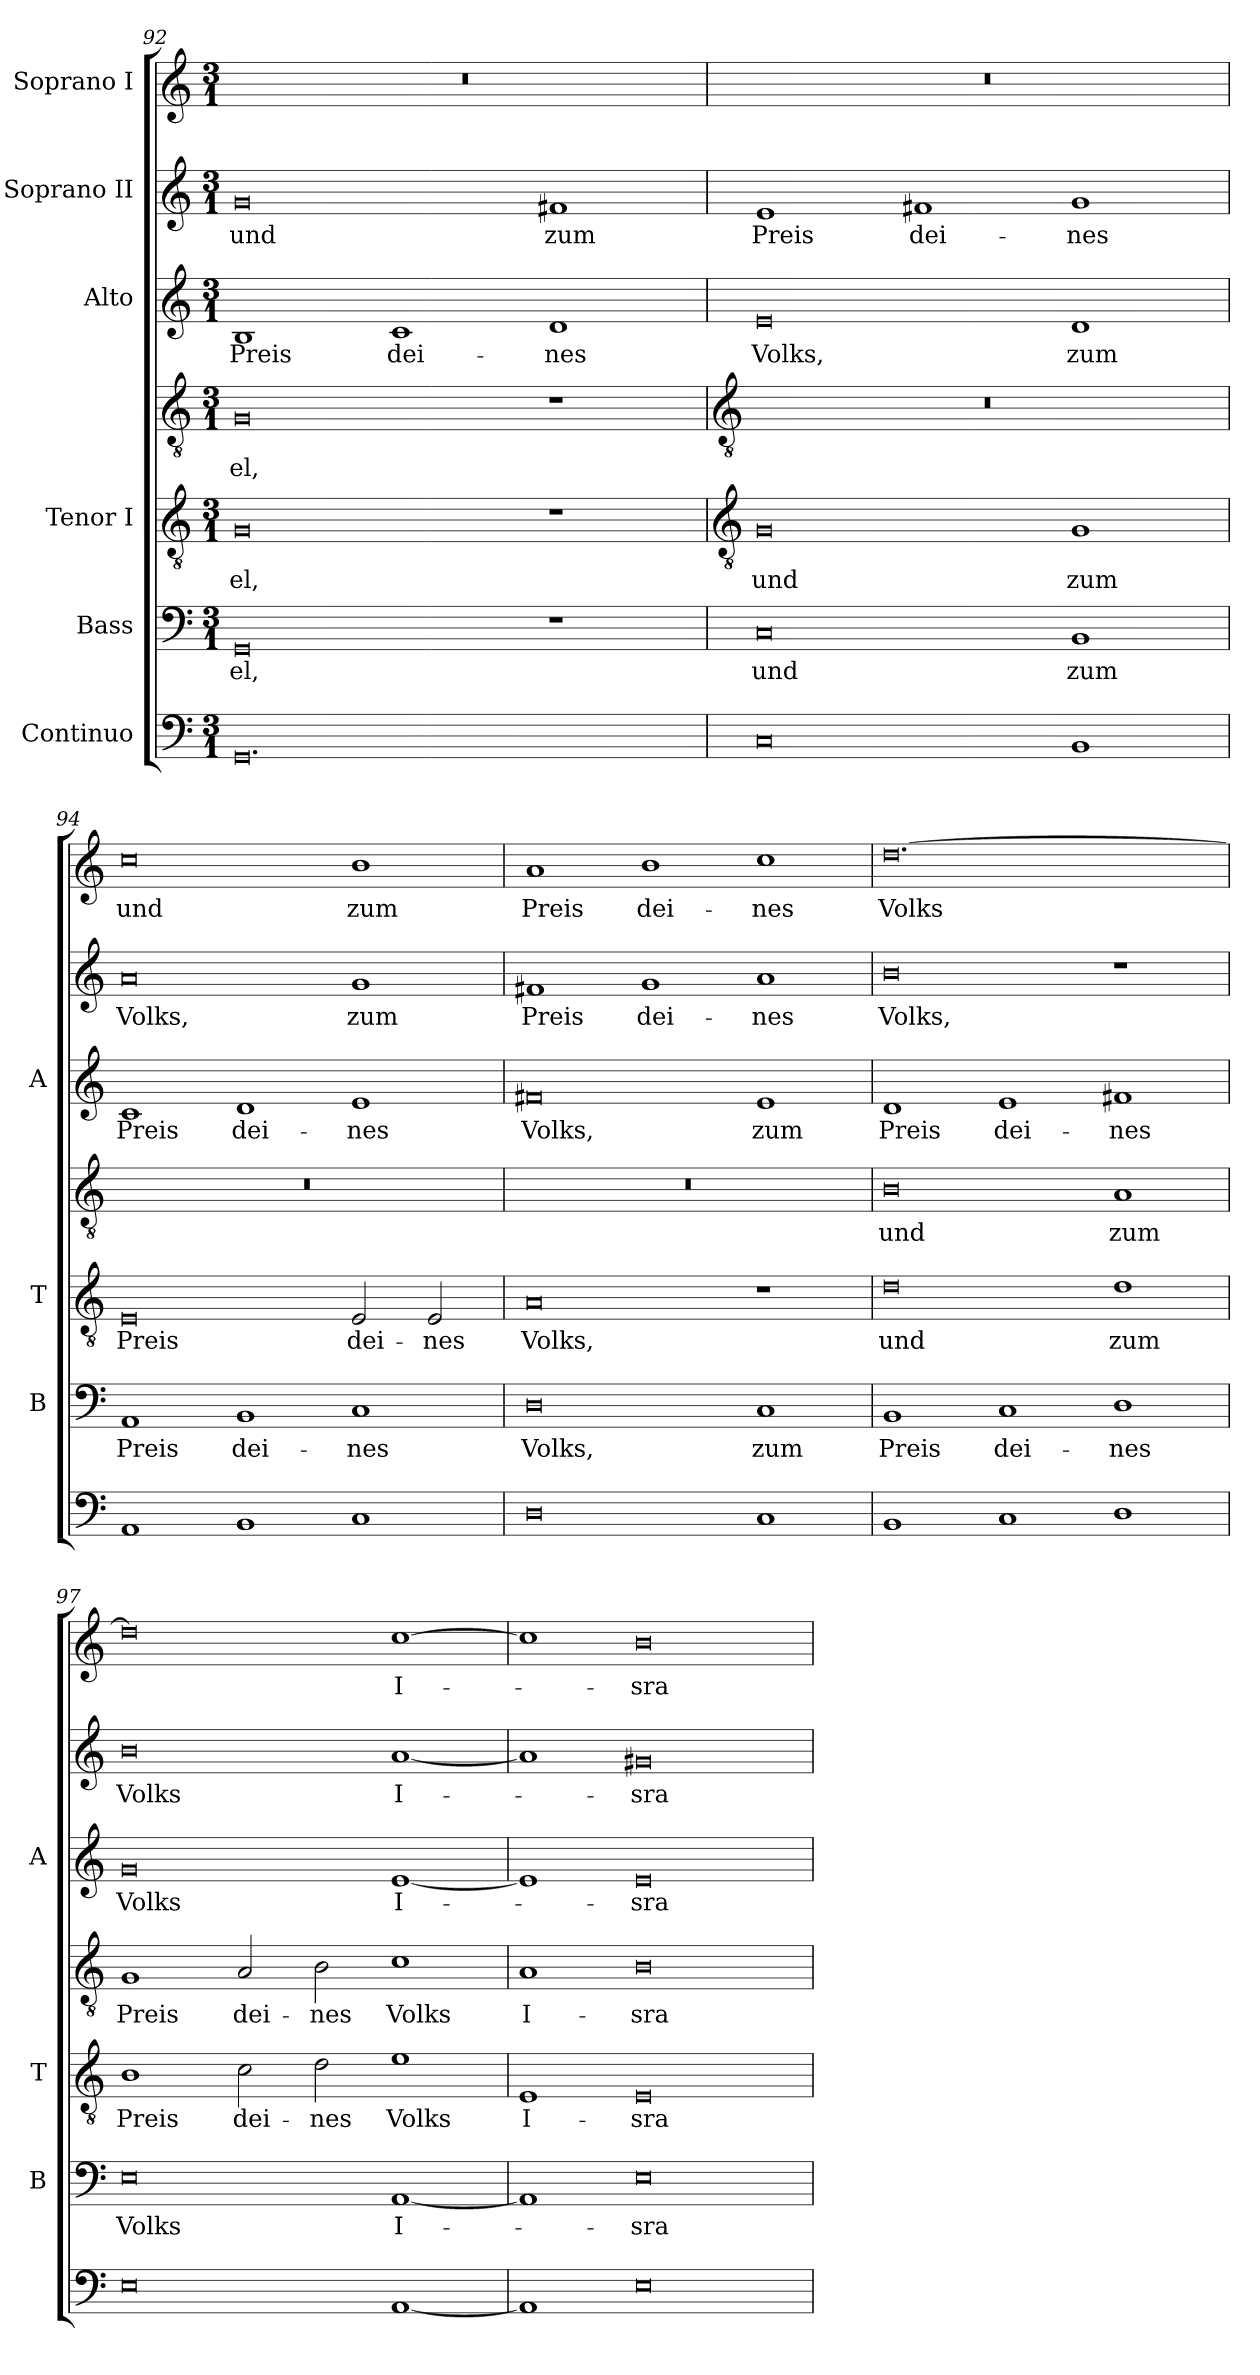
**kern	**kern	**text	**kern	**text	**kern	**text	**kern	**text	**kern	**text	**kern	**text
*part6	*part5	*part5	*part4	*part4	*part4	*part4	*part3	*part3	*part2	*part2	*part1	*part1
*staff7	*staff6	*staff6	*staff5	*staff5	*staff4	*staff4	*staff3	*staff3	*staff2	*staff2	*staff1	*staff1
*I"Continuo	*I"Bass	*	*I"Tenor I	*	*	*	*I"Alto	*	*I"Soprano II	*	*I"Soprano I	*
*	*I'B	*	*I'T	*	*	*	*I'A	*	*	*	*	*
*clefF4	*clefF4	*	*clefGv2	*	*clefGv2	*	*clefG2	*	*clefG2	*	*clefG2	*
*k[]	*k[]	*	*k[]	*	*k[]	*	*k[]	*	*k[]	*	*k[]	*
*C:	*C:	*	*C:	*	*C:	*	*C:	*	*C:	*	*C:	*
*M3/1	*M3/1	*	*M3/1	*	*M3/1	*	*M3/1	*	*M3/1	*	*M3/1	*
=92	=92	=92	=92	=92	=92	=92	=92	=92	=92	=92	=92	=92
!	!	!LO:LY:b	!	!LO:LY:b	!	!LO:LY:b	!	!LO:LY:b	!	!LO:LY:b	!LO:N:vis=0	!
0.GG	0GG	-el,	0G	el,	0G	-el,	1B	Preis	0g	und	0.r	.
!	!	!	!	!	!	!	!	!LO:LY:b	!	!	!	!
.	.	.	.	.	.	.	1c	dei-	.	.	.	.
!	!	!	!	!	!	!	!	!LO:LY:b	!	!LO:LY:b	!	!
.	1r	.	1r	.	1r	.	1d	-nes	1f#X	zum	.	.
!!LO:LB:g=z
=93	=93	=93	=93	=93	=93	=93	=93	=93	=93	=93	=93	=93
*	*	*	*clefGv2	*	*clefGv2	*	*	*	*	*	*	*
!	!	!LO:LY:b	!	!LO:LY:b	!LO:N:vis=0	!	!	!LO:LY:b	!	!LO:LY:b	!LO:N:vis=0	!
0C	0C	und	0G	und	0.r	.	0e	Volks,	1e	Preis	0.r	.
!	!	!	!	!	!	!	!	!	!	!LO:LY:b	!	!
.	.	.	.	.	.	.	.	.	1f#X	dei-	.	.
!	!	!LO:LY:b	!	!LO:LY:b	!	!	!	!LO:LY:b	!	!LO:LY:b	!	!
1BB	1BB	zum	1G	zum	.	.	1d	zum	1g	-nes	.	.
=94	=94	=94	=94	=94	=94	=94	=94	=94	=94	=94	=94	=94
!	!	!LO:LY:b	!	!LO:LY:b	!LO:N:vis=0	!	!	!LO:LY:b	!	!LO:LY:b	!	!LO:LY:b
1AA	1AA	Preis	0E	Preis	0.r	.	1c	Preis	0a	Volks,	0cc	und
!	!	!LO:LY:b	!	!	!	!	!	!LO:LY:b	!	!	!	!
1BB	1BB	dei-	.	.	.	.	1d	dei-	.	.	.	.
!	!	!LO:LY:b	!	!LO:LY:b	!	!	!	!LO:LY:b	!	!LO:LY:b	!	!LO:LY:b
1C	1C	-nes	2E	dei-	.	.	1e	-nes	1g	zum	1b	zum
!	!	!	!	!LO:LY:b	!	!	!	!	!	!	!	!
.	.	.	2E	-nes	.	.	.	.	.	.	.	.
=95	=95	=95	=95	=95	=95	=95	=95	=95	=95	=95	=95	=95
!	!	!LO:LY:b	!	!LO:LY:b	!LO:N:vis=0	!	!	!LO:LY:b	!	!LO:LY:b	!	!LO:LY:b
0D	0D	Volks,	0A	Volks,	0.r	.	0f#X	Volks,	1f#X	Preis	1a	Preis
!	!	!	!	!	!	!	!	!	!	!LO:LY:b	!	!LO:LY:b
.	.	.	.	.	.	.	.	.	1g	dei-	1b	dei-
!	!	!LO:LY:b	!	!	!	!	!	!LO:LY:b	!	!LO:LY:b	!	!LO:LY:b
1C	1C	zum	1r	.	.	.	1e	zum	1a	-nes	1cc	-nes
=96	=96	=96	=96	=96	=96	=96	=96	=96	=96	=96	=96	=96
!	!	!LO:LY:b	!	!LO:LY:b	!	!LO:LY:b	!	!LO:LY:b	!	!LO:LY:b	!	!LO:LY:b
1BB	1BB	Preis	0d	und	0B	und	1d	Preis	0b	Volks,	[0.dd	Volks
!	!	!LO:LY:b	!	!	!	!	!	!LO:LY:b	!	!	!	!
1C	1C	dei-	.	.	.	.	1e	dei-	.	.	.	.
!	!	!LO:LY:b	!	!LO:LY:b	!	!LO:LY:b	!	!LO:LY:b	!	!	!	!
1D	1D	-nes	1d	zum	1A	zum	1f#X	-nes	1r	.	.	.
=97	=97	=97	=97	=97	=97	=97	=97	=97	=97	=97	=97	=97
!	!	!LO:LY:b	!	!LO:LY:b	!	!LO:LY:b	!	!LO:LY:b	!	!LO:LY:b	!	!
0E	0E	Volks	1B	Preis	1G	Preis	0g	Volks	0b	Volks	0dd]	.
!	!	!	!	!LO:LY:b	!	!LO:LY:b	!	!	!	!	!	!
.	.	.	2c	dei-	2A	dei-	.	.	.	.	.	.
!	!	!	!	!LO:LY:b	!	!LO:LY:b	!	!	!	!	!	!
.	.	.	2d	-nes	2B	-nes	.	.	.	.	.	.
!	!	!LO:LY:b	!	!LO:LY:b	!	!LO:LY:b	!	!LO:LY:b	!	!LO:LY:b	!	!LO:LY:b
[1AA	[1AA	I-	1e	Volks	1c	Volks	[1e	I-	[1a	I-	[1cc	I-
=98	=98	=98	=98	=98	=98	=98	=98	=98	=98	=98	=98	=98
!	!	!	!	!LO:LY:b	!	!LO:LY:b	!	!	!	!	!	!
1AA]	1AA]	.	1E	-I-	1A	I-	1e]	.	1a]	.	1cc]	.
!	!	!LO:LY:b	!	!LO:LY:b	!	!LO:LY:b	!	!LO:LY:b	!	!LO:LY:b	!	!LO:LY:b
0E	0E	sra-	0E	-sra-	0B	-sra-	0e	sra-	0g#X	sra-	0b	sra-
=	=	=	=	=	=	=	=	=	=	=	=	=
*-	*-	*-	*-	*-	*-	*-	*-	*-	*-	*-	*-	*-
